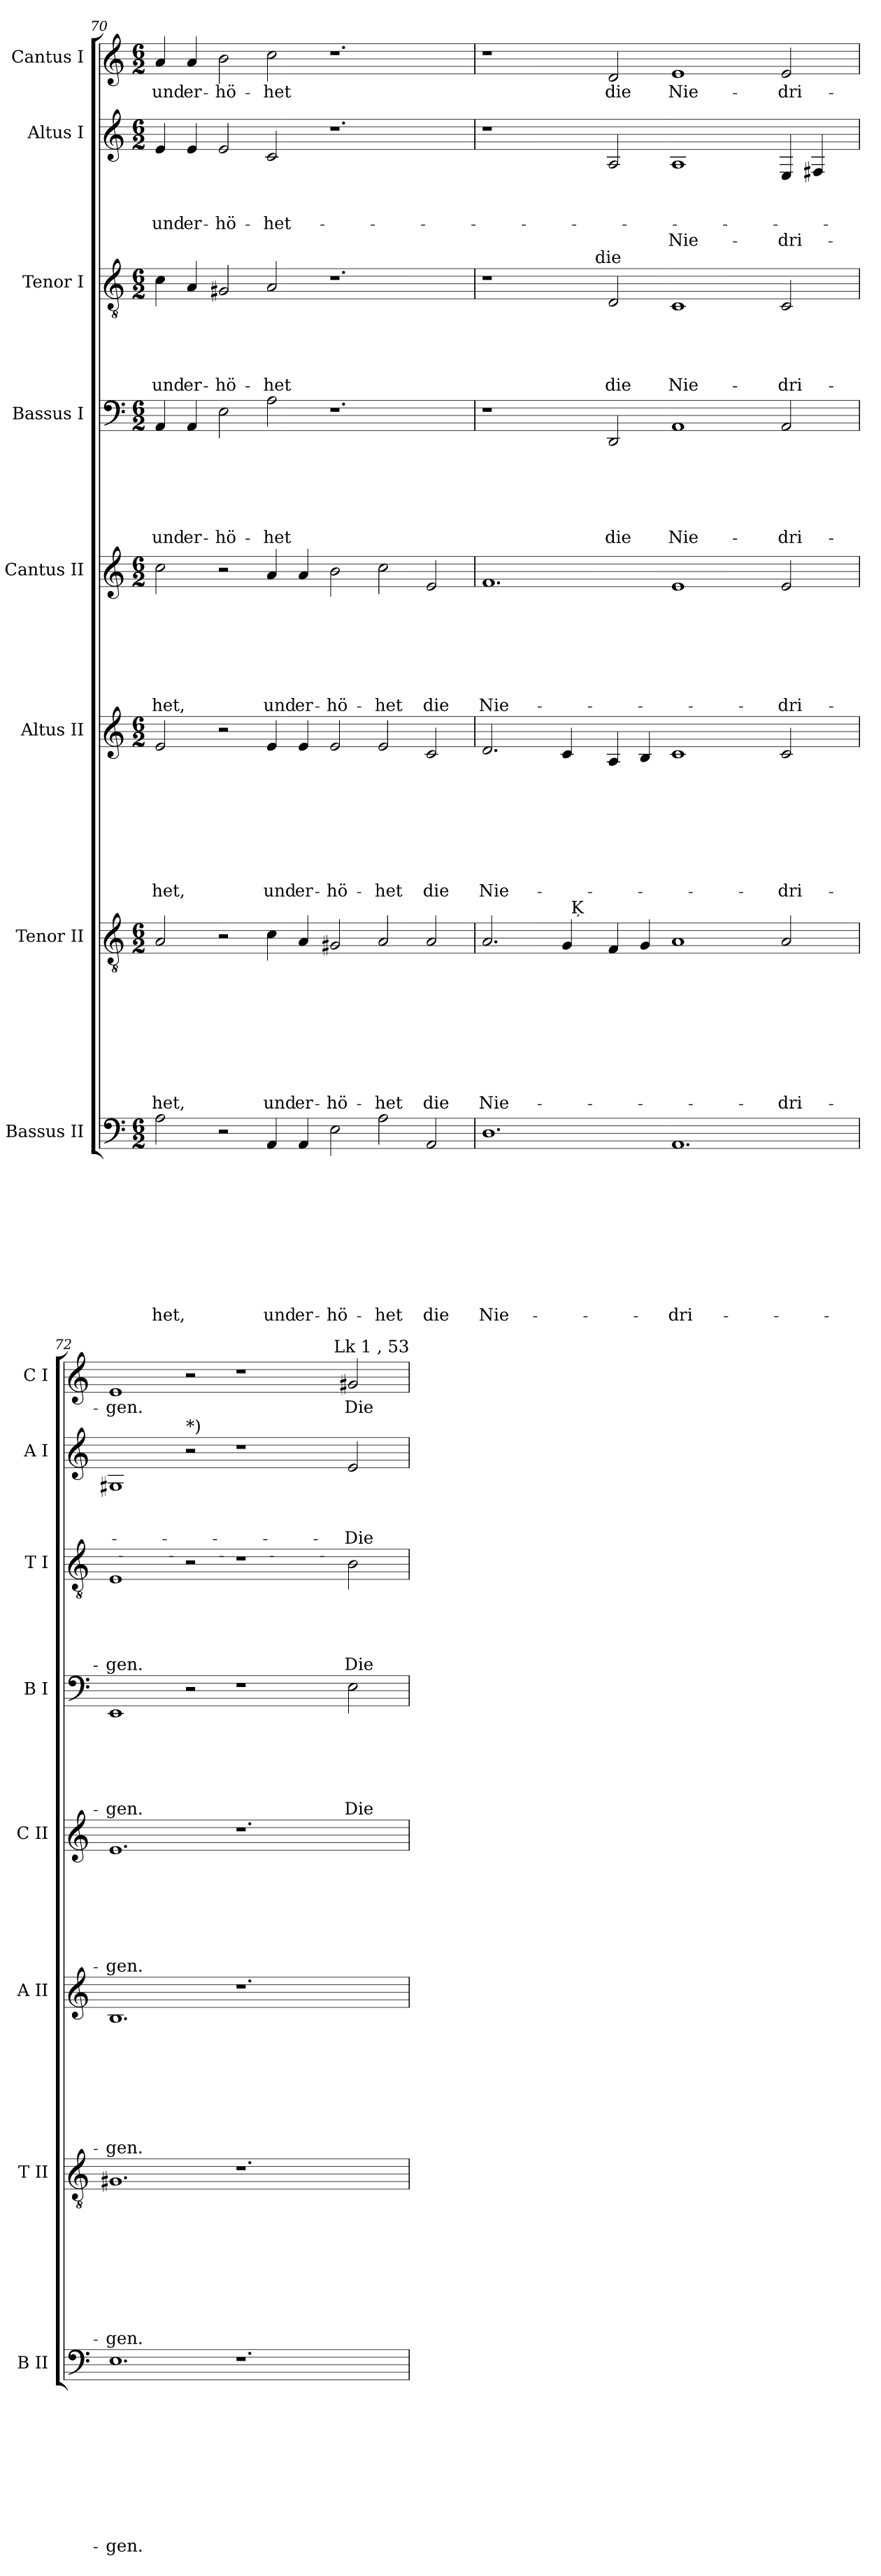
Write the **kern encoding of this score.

**kern	**text	**text	**text	**text	**text	**text	**text	**text	**text	**text	**kern	**text	**text	**text	**text	**text	**text	**text	**text	**text	**kern	**text	**text	**text	**text	**text	**text	**text	**text	**kern	**text	**text	**text	**text	**text	**text	**text	**kern	**text	**text	**text	**text	**text	**text	**kern	**text	**text	**text	**text	**text	**kern	**text	**text	**text	**text	**kern	**text
*part8	*part8	*part8	*part8	*part8	*part8	*part8	*part8	*part8	*part8	*part8	*part7	*part7	*part7	*part7	*part7	*part7	*part7	*part7	*part7	*part7	*part6	*part6	*part6	*part6	*part6	*part6	*part6	*part6	*part6	*part5	*part5	*part5	*part5	*part5	*part5	*part5	*part5	*part4	*part4	*part4	*part4	*part4	*part4	*part4	*part3	*part3	*part3	*part3	*part3	*part3	*part2	*part2	*part2	*part2	*part2	*part1	*part1
*staff8	*staff8	*staff8	*staff8	*staff8	*staff8	*staff8	*staff8	*staff8	*staff8	*staff8	*staff7	*staff7	*staff7	*staff7	*staff7	*staff7	*staff7	*staff7	*staff7	*staff7	*staff6	*staff6	*staff6	*staff6	*staff6	*staff6	*staff6	*staff6	*staff6	*staff5	*staff5	*staff5	*staff5	*staff5	*staff5	*staff5	*staff5	*staff4	*staff4	*staff4	*staff4	*staff4	*staff4	*staff4	*staff3	*staff3	*staff3	*staff3	*staff3	*staff3	*staff2	*staff2	*staff2	*staff2	*staff2	*staff1	*staff1
*I"Bassus II	*	*	*	*	*	*	*	*	*	*	*I"Tenor II	*	*	*	*	*	*	*	*	*	*I"Altus II	*	*	*	*	*	*	*	*	*I"Cantus II	*	*	*	*	*	*	*	*I"Bassus I	*	*	*	*	*	*	*I"Tenor I	*	*	*	*	*	*I"Altus I	*	*	*	*	*I"Cantus I	*
*I'B II	*	*	*	*	*	*	*	*	*	*	*I'T II	*	*	*	*	*	*	*	*	*	*I'A II	*	*	*	*	*	*	*	*	*I'C II	*	*	*	*	*	*	*	*I'B I	*	*	*	*	*	*	*I'T I	*	*	*	*	*	*I'A I	*	*	*	*	*I'C I	*
*clefF4	*	*	*	*	*	*	*	*	*	*	*clefGv2	*	*	*	*	*	*	*	*	*	*clefG2	*	*	*	*	*	*	*	*	*clefG2	*	*	*	*	*	*	*	*clefF4	*	*	*	*	*	*	*clefGv2	*	*	*	*	*	*clefG2	*	*	*	*	*clefG2	*
*k[]	*	*	*	*	*	*	*	*	*	*	*k[]	*	*	*	*	*	*	*	*	*	*k[]	*	*	*	*	*	*	*	*	*k[]	*	*	*	*	*	*	*	*k[]	*	*	*	*	*	*	*k[]	*	*	*	*	*	*k[]	*	*	*	*	*k[]	*
*C:	*	*	*	*	*	*	*	*	*	*	*C:	*	*	*	*	*	*	*	*	*	*C:	*	*	*	*	*	*	*	*	*C:	*	*	*	*	*	*	*	*C:	*	*	*	*	*	*	*C:	*	*	*	*	*	*C:	*	*	*	*	*C:	*
*M6/2	*	*	*	*	*	*	*	*	*	*	*M6/2	*	*	*	*	*	*	*	*	*	*M6/2	*	*	*	*	*	*	*	*	*M6/2	*	*	*	*	*	*	*	*M6/2	*	*	*	*	*	*	*M6/2	*	*	*	*	*	*M6/2	*	*	*	*	*M6/2	*
=70	=70	=70	=70	=70	=70	=70	=70	=70	=70	=70	=70	=70	=70	=70	=70	=70	=70	=70	=70	=70	=70	=70	=70	=70	=70	=70	=70	=70	=70	=70	=70	=70	=70	=70	=70	=70	=70	=70	=70	=70	=70	=70	=70	=70	=70	=70	=70	=70	=70	=70	=70	=70	=70	=70	=70	=70	=70
!	!	!	!	!	!	!	!	!	!	!LO:LY:b	!	!	!	!	!	!	!	!	!	!LO:LY:b	!	!	!	!	!	!	!	!	!LO:LY:b	!	!	!	!	!	!	!	!LO:LY:b	!	!	!	!	!	!	!LO:LY:b	!	!	!	!	!	!LO:LY:b	!	!	!	!LO:LY:b	!	!	!LO:LY:b
2A\	.	.	.	.	.	.	.	.	.	-het,	2A/	.	.	.	.	.	.	.	.	-het,	2e/	.	.	.	.	.	.	.	-het,	2cc\	.	.	.	.	.	.	-het,	4AA/	.	.	.	.	.	und	4c\	.	.	.	.	und	4e/	.	.	und	.	4a/	und
!	!	!	!	!	!	!	!	!	!	!	!	!	!	!	!	!	!	!	!	!	!	!	!	!	!	!	!	!	!	!	!	!	!	!	!	!	!	!	!	!	!	!	!	!LO:LY:b	!	!	!	!	!	!LO:LY:b	!	!	!	!LO:LY:b	!	!	!LO:LY:b
.	.	.	.	.	.	.	.	.	.	.	.	.	.	.	.	.	.	.	.	.	.	.	.	.	.	.	.	.	.	.	.	.	.	.	.	.	.	4AA/	.	.	.	.	.	er-	4A/	.	.	.	.	er-	4e/	.	.	er-	.	4a/	er-
!	!	!	!	!	!	!	!	!	!	!	!	!	!	!	!	!	!	!	!	!	!	!	!	!	!	!	!	!	!	!	!	!	!	!	!	!	!	!	!	!	!	!	!	!LO:LY:b	!	!	!	!	!	!LO:LY:b	!	!	!	!LO:LY:b	!	!	!LO:LY:b
2r	.	.	.	.	.	.	.	.	.	.	2r	.	.	.	.	.	.	.	.	.	2r	.	.	.	.	.	.	.	.	2r	.	.	.	.	.	.	.	2E\	.	.	.	.	.	-hö-	2G#X/	.	.	.	.	-hö-	2e/	.	.	-hö-	.	2b\	-hö-
!	!	!	!	!	!	!	!	!	!	!LO:LY:b	!	!	!	!	!	!	!	!	!	!LO:LY:b	!	!	!	!	!	!	!	!	!LO:LY:b	!	!	!	!	!	!	!	!LO:LY:b	!	!	!	!	!	!	!LO:LY:b	!	!	!	!	!	!LO:LY:b	!	!	!	!LO:LY:b	!	!	!LO:LY:b
4AA/	.	.	.	.	.	.	.	.	.	und	4c\	.	.	.	.	.	.	.	.	und	4e/	.	.	.	.	.	.	.	und	4a/	.	.	.	.	.	.	und	2A\	.	.	.	.	.	-het	2A/	.	.	.	.	-het	2c/	.	.	-het-	.	2cc\	-het
!	!	!	!	!	!	!	!	!	!	!LO:LY:b	!	!	!	!	!	!	!	!	!	!LO:LY:b	!	!	!	!	!	!	!	!	!LO:LY:b	!	!	!	!	!	!	!	!LO:LY:b	!	!	!	!	!	!	!	!	!	!	!	!	!	!	!	!	!	!	!	!
4AA/	.	.	.	.	.	.	.	.	.	er-	4A/	.	.	.	.	.	.	.	.	er-	4e/	.	.	.	.	.	.	.	er-	4a/	.	.	.	.	.	.	er-	.	.	.	.	.	.	.	.	.	.	.	.	.	.	.	.	.	.	.	.
!	!	!	!	!	!	!	!	!	!	!LO:LY:b	!	!	!	!	!	!	!	!	!	!LO:LY:b	!	!	!	!	!	!	!	!	!LO:LY:b	!	!	!	!	!	!	!	!LO:LY:b	!	!	!	!	!	!	!	!	!	!	!	!	!	!	!	!	!	!	!	!
2E\	.	.	.	.	.	.	.	.	.	-hö-	2G#X/	.	.	.	.	.	.	.	.	-hö-	2e/	.	.	.	.	.	.	.	-hö-	2b\	.	.	.	.	.	.	-hö-	1.r	.	.	.	.	.	.	1.r	.	.	.	.	.	1.r	.	.	.	.	1.r	.
!	!	!	!	!	!	!	!	!	!	!LO:LY:b	!	!	!	!	!	!	!	!	!	!LO:LY:b	!	!	!	!	!	!	!	!	!LO:LY:b	!	!	!	!	!	!	!	!LO:LY:b	!	!	!	!	!	!	!	!	!	!	!	!	!	!	!	!	!	!	!	!
2A\	.	.	.	.	.	.	.	.	.	-het	2A/	.	.	.	.	.	.	.	.	-het	2e/	.	.	.	.	.	.	.	-het	2cc\	.	.	.	.	.	.	-het	.	.	.	.	.	.	.	.	.	.	.	.	.	.	.	.	.	.	.	.
!	!	!	!	!	!	!	!	!	!	!LO:LY:b	!	!	!	!	!	!	!	!	!	!LO:LY:b	!	!	!	!	!	!	!	!	!LO:LY:b	!	!	!	!	!	!	!	!LO:LY:b	!	!	!	!	!	!	!	!	!	!	!	!	!	!	!	!	!	!	!	!
2AA/	.	.	.	.	.	.	.	.	.	die	2A/	.	.	.	.	.	.	.	.	die	2c/	.	.	.	.	.	.	.	die	2e/	.	.	.	.	.	.	die	.	.	.	.	.	.	.	.	.	.	.	.	.	.	.	.	.	.	.	.
=71	=71	=71	=71	=71	=71	=71	=71	=71	=71	=71	=71	=71	=71	=71	=71	=71	=71	=71	=71	=71	=71	=71	=71	=71	=71	=71	=71	=71	=71	=71	=71	=71	=71	=71	=71	=71	=71	=71	=71	=71	=71	=71	=71	=71	=71	=71	=71	=71	=71	=71	=71	=71	=71	=71	=71	=71	=71
!	!	!	!	!	!	!	!	!	!	!LO:LY:b	!	!	!	!	!	!	!	!	!	!LO:LY:b	!	!	!	!	!	!	!	!	!LO:LY:b	!	!	!	!	!	!	!	!LO:LY:b	!	!	!	!	!	!	!	!	!	!	!	!	!	!	!	!	!	!	!	!
*	*	*	*	*	*	*	*	*	*	*	*^	*	*	*	*	*	*	*	*	*	*	*	*	*	*	*	*	*	*	*	*	*	*	*	*	*	*	*	*	*	*	*	*	*	*^	*	*	*	*	*	*	*	*	*	*	*	*
1.D	.	.	.	.	.	.	.	.	.	Nie-	2.A/	2ryy	.	.	.	.	.	.	.	.	Nie-	2.d/	.	.	.	.	.	.	.	Nie-	1.f	.	.	.	.	.	.	Nie-	1r	.	.	.	.	.	.	1r	2...ryy	.	.	.	.	.	1r	.	.	.	.	1r	.
.	.	.	.	.	.	.	.	.	.	.	.	4ryy	.	.	.	.	.	.	.	.	.	.	.	.	.	.	.	.	.	.	.	.	.	.	.	.	.	.	.	.	.	.	.	.	.	.	.	.	.	.	.	.	.	.	.	.	.	.	.
.	.	.	.	.	.	.	.	.	.	.	4G/	32ryy	.	.	.	.	.	.	.	.	.	4c/	.	.	.	.	.	.	.	.	.	.	.	.	.	.	.	.	.	.	.	.	.	.	.	.	.	.	.	.	.	.	.	.	.	.	.	.	.
!	!	!	!	!	!	!	!	!	!	!	!	!LO:TX:a:t=Ķ	!	!	!	!	!	!	!	!	!	!	!	!	!	!	!	!	!	!	!	!	!	!	!	!	!	!	!	!	!	!	!	!	!	!	!	!	!	!	!	!	!	!	!	!	!	!	!
.	.	.	.	.	.	.	.	.	.	.	.	1ryy	.	.	.	.	.	.	.	.	.	.	.	.	.	.	.	.	.	.	.	.	.	.	.	.	.	.	.	.	.	.	.	.	.	.	.	.	.	.	.	.	.	.	.	.	.	.	.
!	!	!	!	!	!	!	!	!	!	!	!	!	!	!	!	!	!	!	!	!	!	!	!	!	!	!	!	!	!	!	!	!	!	!	!	!	!	!	!	!	!	!	!	!	!	!	!LO:TX:a:t=die	!	!	!	!	!	!	!	!	!	!	!	!
.	.	.	.	.	.	.	.	.	.	.	.	.	.	.	.	.	.	.	.	.	.	.	.	.	.	.	.	.	.	.	.	.	.	.	.	.	.	.	.	.	.	.	.	.	.	.	1ryy	.	.	.	.	.	.	.	.	.	.	.	.
!	!	!	!	!	!	!	!	!	!	!	!	!	!	!	!	!	!	!	!	!	!	!	!	!	!	!	!	!	!	!	!	!	!	!	!	!	!	!	!	!	!	!	!	!	!LO:LY:b	!	!	!	!	!	!	!LO:LY:b	!	!	!	!	!	!	!LO:LY:b
.	.	.	.	.	.	.	.	.	.	.	4F/	.	.	.	.	.	.	.	.	.	.	4A/	.	.	.	.	.	.	.	.	.	.	.	.	.	.	.	.	2DD/	.	.	.	.	.	die	2D/	.	.	.	.	.	die	2A/	.	.	.	.	2d/	die
.	.	.	.	.	.	.	.	.	.	.	4G/	.	.	.	.	.	.	.	.	.	.	4B/	.	.	.	.	.	.	.	.	.	.	.	.	.	.	.	.	.	.	.	.	.	.	.	.	.	.	.	.	.	.	.	.	.	.	.	.	.
!	!	!	!	!	!	!	!	!	!	!LO:LY:b	!	!	!	!	!	!	!	!	!	!	!	!	!	!	!	!	!	!	!	!	!	!	!	!	!	!	!	!	!	!	!	!	!	!	!LO:LY:b	!	!	!	!	!	!	!LO:LY:b	!	!	!	!	!LO:LY:b	!	!LO:LY:b
1.AA	.	.	.	.	.	.	.	.	.	-dri-	1A	.	.	.	.	.	.	.	.	.	.	1c	.	.	.	.	.	.	.	.	1e	.	.	.	.	.	.	.	1AA	.	.	.	.	.	Nie-	1C	.	.	.	.	.	Nie-	1A	.	.	.	Nie-	1e	Nie-
.	.	.	.	.	.	.	.	.	.	.	.	1ryy	.	.	.	.	.	.	.	.	.	.	.	.	.	.	.	.	.	.	.	.	.	.	.	.	.	.	.	.	.	.	.	.	.	.	.	.	.	.	.	.	.	.	.	.	.	.	.
.	.	.	.	.	.	.	.	.	.	.	.	.	.	.	.	.	.	.	.	.	.	.	.	.	.	.	.	.	.	.	.	.	.	.	.	.	.	.	.	.	.	.	.	.	.	.	1ryy	.	.	.	.	.	.	.	.	.	.	.	.
!	!	!	!	!	!	!	!	!	!	!	!	!	!	!	!	!	!	!	!	!	!LO:LY:b	!	!	!	!	!	!	!	!	!LO:LY:b	!	!	!	!	!	!	!	!LO:LY:b	!	!	!	!	!	!	!LO:LY:b	!	!	!	!	!	!	!LO:LY:b	!	!	!	!	!LO:LY:b	!	!LO:LY:b
.	.	.	.	.	.	.	.	.	.	.	2A/	.	.	.	.	.	.	.	.	.	-dri-	2c/	.	.	.	.	.	.	.	-dri-	2e/	.	.	.	.	.	.	-dri-	2AA/	.	.	.	.	.	-dri-	2C/	.	.	.	.	.	-dri-	4E/	.	.	.	-dri-	2e/	-dri-
.	.	.	.	.	.	.	.	.	.	.	.	.	.	.	.	.	.	.	.	.	.	.	.	.	.	.	.	.	.	.	.	.	.	.	.	.	.	.	.	.	.	.	.	.	.	.	.	.	.	.	.	.	4F#X/	.	.	.	.	.	.
.	.	.	.	.	.	.	.	.	.	.	.	8..ryy	.	.	.	.	.	.	.	.	.	.	.	.	.	.	.	.	.	.	.	.	.	.	.	.	.	.	.	.	.	.	.	.	.	.	.	.	.	.	.	.	.	.	.	.	.	.	.
.	.	.	.	.	.	.	.	.	.	.	.	.	.	.	.	.	.	.	.	.	.	.	.	.	.	.	.	.	.	.	.	.	.	.	.	.	.	.	.	.	.	.	.	.	.	.	16ryy	.	.	.	.	.	.	.	.	.	.	.	.
!!LO:LB:g=z
=72	=72	=72	=72	=72	=72	=72	=72	=72	=72	=72	=72	=72	=72	=72	=72	=72	=72	=72	=72	=72	=72	=72	=72	=72	=72	=72	=72	=72	=72	=72	=72	=72	=72	=72	=72	=72	=72	=72	=72	=72	=72	=72	=72	=72	=72	=72	=72	=72	=72	=72	=72	=72	=72	=72	=72	=72	=72	=72	=72
!	!	!	!	!	!	!	!	!	!	!	!	!	!	!	!	!	!	!	!	!	!	!	!	!	!	!	!	!	!	!	!	!	!	!	!	!	!	!	!	!	!	!	!	!	!	!LO:TX:a:t=gen.	!	!	!	!	!	!	!	!	!	!	!	!	!
!	!	!	!	!	!	!	!	!	!	!LO:LY:b	!	!	!	!	!	!	!	!	!	!	!LO:LY:b	!	!	!	!	!	!	!	!	!LO:LY:b	!	!	!	!	!	!	!	!LO:LY:b	!	!	!	!	!	!	!LO:LY:b	!	!	!	!	!	!	!LO:LY:b	!	!	!	!	!	!	!LO:LY:b
*	*	*	*	*	*	*	*	*	*	*	*v	*v	*	*	*	*	*	*	*	*	*	*	*	*	*	*	*	*	*	*	*	*	*	*	*	*	*	*	*	*	*	*	*	*	*	*v	*v	*	*	*	*	*	*	*	*	*	*	*^	*
1.E	.	.	.	.	.	.	.	.	.	-gen.	1.G#X	.	.	.	.	.	.	.	.	-gen.	1.B	.	.	.	.	.	.	.	-gen.	1.e	.	.	.	.	.	.	-gen.	1EE	.	.	.	.	.	-gen.	1E	.	.	.	.	-gen.	1G#X	.	.	.	.	1e	1ryy	-gen.
!	!	!	!	!	!	!	!	!	!	!	!	!	!	!	!	!	!	!	!	!	!	!	!	!	!	!	!	!	!	!	!	!	!	!	!	!	!	!	!	!	!	!	!	!	!	!	!	!	!	!	!LO:TX:a:t=*)	!	!	!	!	!	!	!
.	.	.	.	.	.	.	.	.	.	.	.	.	.	.	.	.	.	.	.	.	.	.	.	.	.	.	.	.	.	.	.	.	.	.	.	.	.	2r	.	.	.	.	.	.	2r	.	.	.	.	.	2r	.	.	.	.	2r	1ryy	.
1.r	.	.	.	.	.	.	.	.	.	.	1.r	.	.	.	.	.	.	.	.	.	1.r	.	.	.	.	.	.	.	.	1.r	.	.	.	.	.	.	.	1r	.	.	.	.	.	.	1r	.	.	.	.	.	1r	.	.	.	.	1r	.	.
.	.	.	.	.	.	.	.	.	.	.	.	.	.	.	.	.	.	.	.	.	.	.	.	.	.	.	.	.	.	.	.	.	.	.	.	.	.	.	.	.	.	.	.	.	.	.	.	.	.	.	.	.	.	.	.	.	4..ryy	.
!	!	!	!	!	!	!	!	!	!	!	!	!	!	!	!	!	!	!	!	!	!	!	!	!	!	!	!	!	!	!	!	!	!	!	!	!	!	!	!	!	!	!	!	!	!	!	!	!	!	!	!	!	!	!	!	!	!LO:TX:a:t=Lk 1 , 53	!
.	.	.	.	.	.	.	.	.	.	.	.	.	.	.	.	.	.	.	.	.	.	.	.	.	.	.	.	.	.	.	.	.	.	.	.	.	.	.	.	.	.	.	.	.	.	.	.	.	.	.	.	.	.	.	.	.	2ryy	.
!	!	!	!	!	!	!	!	!	!	!	!	!	!	!	!	!	!	!	!	!	!	!	!	!	!	!	!	!	!	!	!	!	!	!	!	!	!	!	!	!	!	!	!	!LO:LY:b	!	!	!	!	!	!LO:LY:b	!	!	!	!LO:LY:b	!	!	!	!LO:LY:b
.	.	.	.	.	.	.	.	.	.	.	.	.	.	.	.	.	.	.	.	.	.	.	.	.	.	.	.	.	.	.	.	.	.	.	.	.	.	2E\	.	.	.	.	.	Die	2B\	.	.	.	.	Die	2e/	.	.	-Die	.	2g#X/	.	Die
.	.	.	.	.	.	.	.	.	.	.	.	.	.	.	.	.	.	.	.	.	.	.	.	.	.	.	.	.	.	.	.	.	.	.	.	.	.	.	.	.	.	.	.	.	.	.	.	.	.	.	.	.	.	.	.	.	16ryy	.
*	*	*	*	*	*	*	*	*	*	*	*	*	*	*	*	*	*	*	*	*	*	*	*	*	*	*	*	*	*	*	*	*	*	*	*	*	*	*	*	*	*	*	*	*	*	*	*	*	*	*	*	*	*	*	*	*v	*v	*
=	=	=	=	=	=	=	=	=	=	=	=	=	=	=	=	=	=	=	=	=	=	=	=	=	=	=	=	=	=	=	=	=	=	=	=	=	=	=	=	=	=	=	=	=	=	=	=	=	=	=	=	=	=	=	=	=	=
*-	*-	*-	*-	*-	*-	*-	*-	*-	*-	*-	*-	*-	*-	*-	*-	*-	*-	*-	*-	*-	*-	*-	*-	*-	*-	*-	*-	*-	*-	*-	*-	*-	*-	*-	*-	*-	*-	*-	*-	*-	*-	*-	*-	*-	*-	*-	*-	*-	*-	*-	*-	*-	*-	*-	*-	*-	*-
